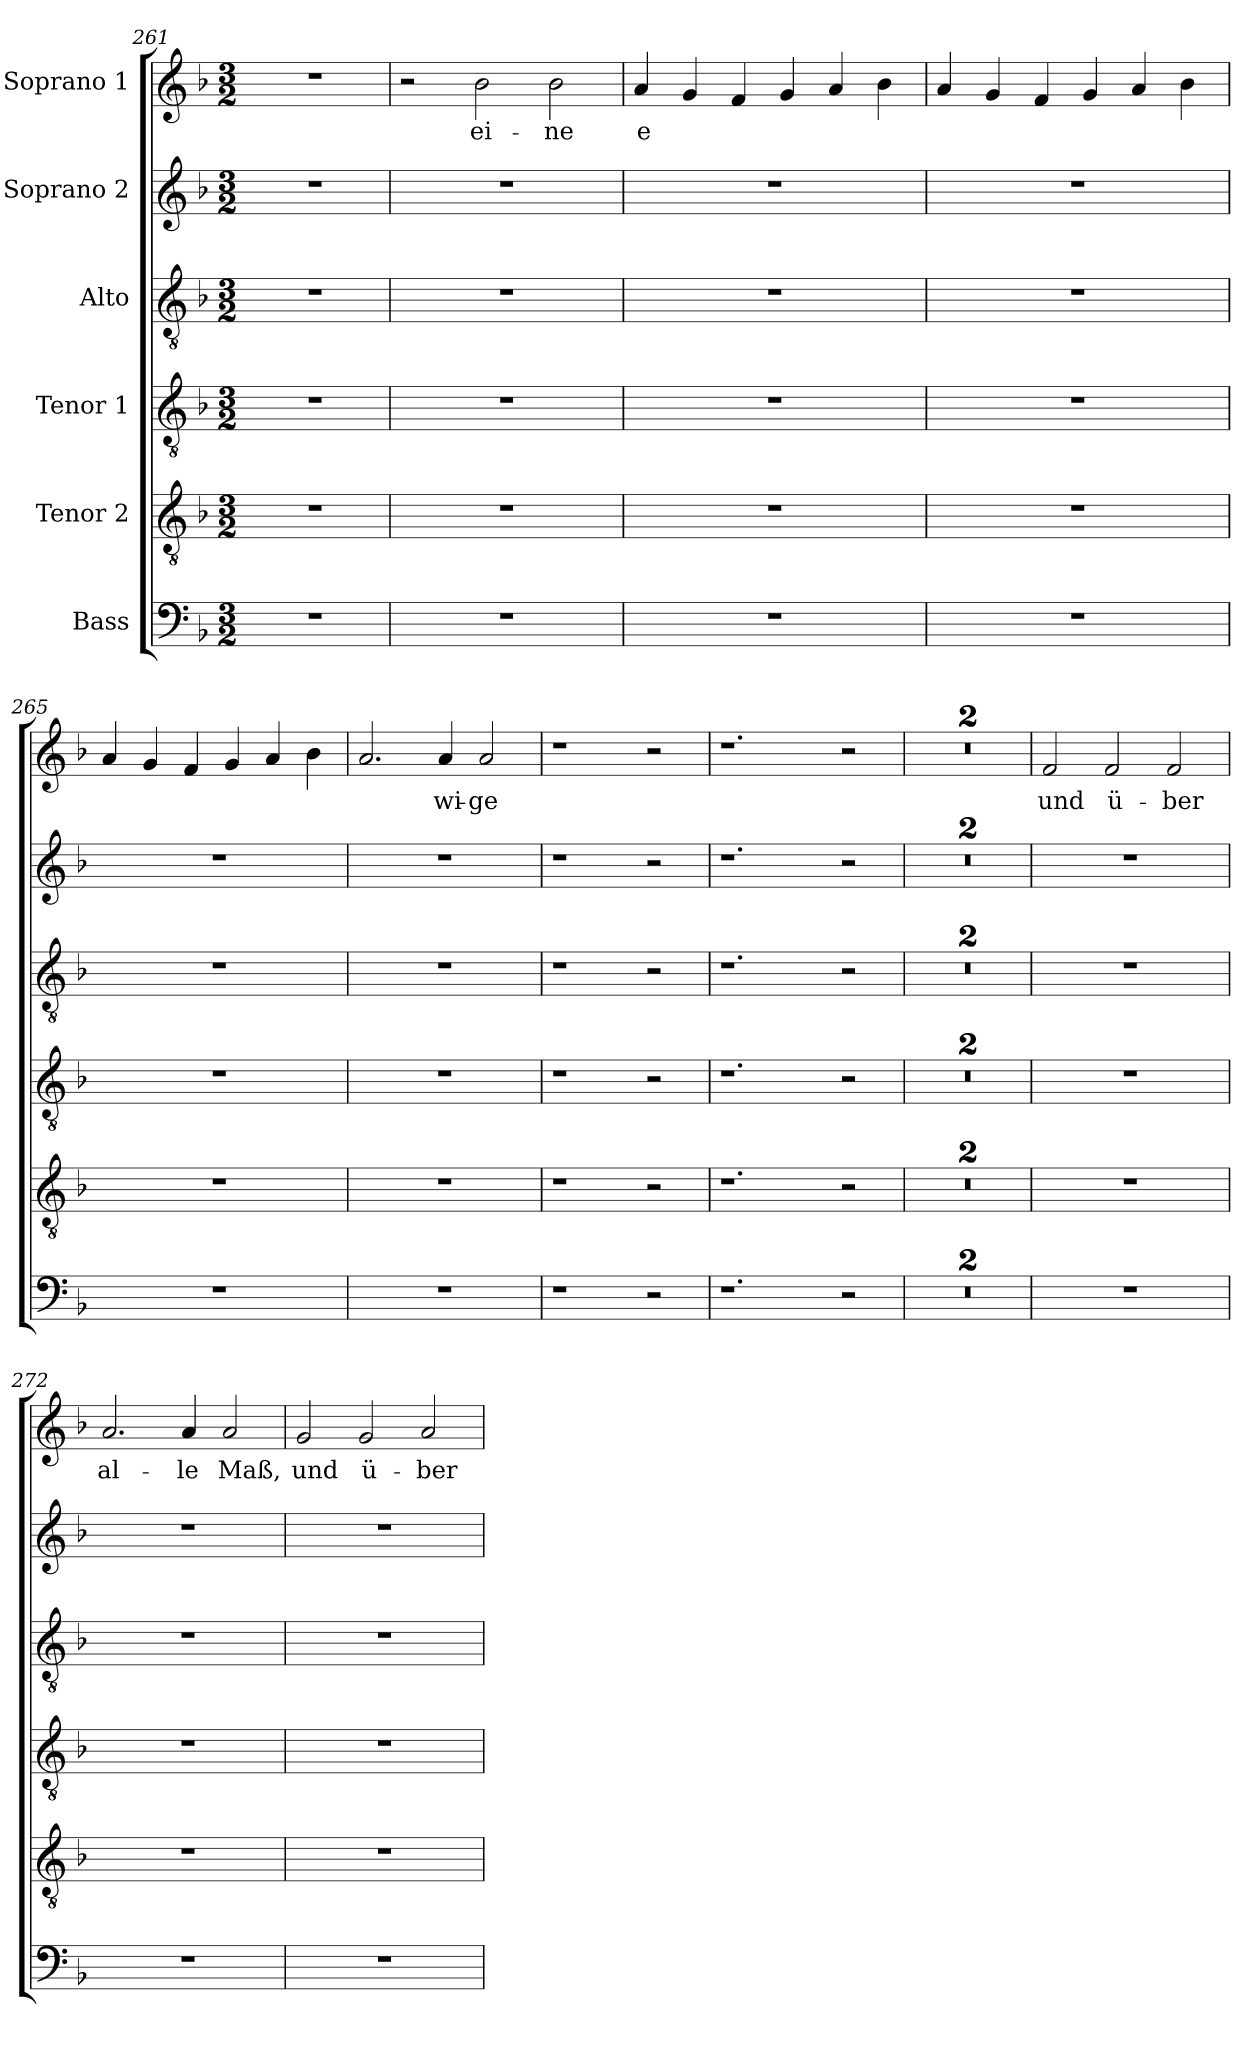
**kern	**kern	**kern	**kern	**kern	**kern	**text
*part6	*part5	*part4	*part3	*part2	*part1	*part1
*staff6	*staff5	*staff4	*staff3	*staff2	*staff1	*staff1
*I"Bass	*I"Tenor 2	*I"Tenor 1	*I"Alto	*I"Soprano 2	*I"Soprano 1	*
*clefF4	*clefGv2	*clefGv2	*clefGv2	*clefG2	*clefG2	*
*k[b-]	*k[b-]	*k[b-]	*k[b-]	*k[b-]	*k[b-]	*
*F:	*F:	*F:	*F:	*F:	*F:	*
*M3/2	*M3/2	*M3/2	*M3/2	*M3/2	*M3/2	*
=261	=261	=261	=261	=261	=261	=261
1.r	1.r	1.r	1.r	1.r	1.r	.
=262	=262	=262	=262	=262	=262	=262
1.r	1.r	1.r	1.r	1.r	2r	.
!	!	!	!	!	!	!LO:LY:b:cj
.	.	.	.	.	2b-\	ei-
!	!	!	!	!	!	!LO:LY:b:cj
.	.	.	.	.	2b-\	-ne
=263	=263	=263	=263	=263	=263	=263
!	!	!	!	!	!	!LO:LY:b:cj
1.r	1.r	1.r	1.r	1.r	4a/	e-
!	!	!	!	!	!	!LO:LY:b:cj
.	.	.	.	.	4g/	--
!	!	!	!	!	!	!LO:LY:b:cj
.	.	.	.	.	4f/	--
!	!	!	!	!	!	!LO:LY:b:cj
.	.	.	.	.	4g/	--
!	!	!	!	!	!	!LO:LY:b:cj
.	.	.	.	.	4a/	--
!	!	!	!	!	!	!LO:LY:b:cj
.	.	.	.	.	4b-\	--
=264	=264	=264	=264	=264	=264	=264
!	!	!	!	!	!	!LO:LY:b:cj
1.r	1.r	1.r	1.r	1.r	4a/	--
!	!	!	!	!	!	!LO:LY:b:cj
.	.	.	.	.	4g/	--
!	!	!	!	!	!	!LO:LY:b:cj
.	.	.	.	.	4f/	--
!	!	!	!	!	!	!LO:LY:b:cj
.	.	.	.	.	4g/	--
!	!	!	!	!	!	!LO:LY:b:cj
.	.	.	.	.	4a/	--
!	!	!	!	!	!	!LO:LY:b:cj
.	.	.	.	.	4b-\	--
!!LO:PB:g=z
=265	=265	=265	=265	=265	=265	=265
!	!	!	!	!	!	!LO:LY:b:cj
1.r	1.r	1.r	1.r	1.r	4a/	--
!	!	!	!	!	!	!LO:LY:b:cj
.	.	.	.	.	4g/	--
!	!	!	!	!	!	!LO:LY:b:cj
.	.	.	.	.	4f/	--
!	!	!	!	!	!	!LO:LY:b:cj
.	.	.	.	.	4g/	--
!	!	!	!	!	!	!LO:LY:b:cj
.	.	.	.	.	4a/	--
!	!	!	!	!	!	!LO:LY:b:cj
.	.	.	.	.	4b-\	--
=266	=266	=266	=266	=266	=266	=266
!	!	!	!	!	!	!LO:LY:b:cj
1.r	1.r	1.r	1.r	1.r	2.a/	--
!	!	!	!	!	!	!LO:LY:b:cj
.	.	.	.	.	4a/	-wi-
!	!	!	!	!	!	!LO:LY:b:cj
.	.	.	.	.	2a/	-ge
=267	=267	=267	=267	=267	=267	=267
1r	1r	1r	1r	1r	1r	.
2r	2r	2r	2r	2r	2r	.
=268	=268	=268	=268	=268	=268	=268
1.r	1.r	1.r	1.r	1.r	1.r	.
2r	2r	2r	2r	2r	2r	.
=269	=269	=269	=269	=269	=269	=269
1.r	1.r	1.r	1.r	1.r	1.r	.
=270	=270	=270	=270	=270	=270	=270
1.r	1.r	1.r	1.r	1.r	1.r	.
=271	=271	=271	=271	=271	=271	=271
!	!	!	!	!	!	!LO:LY:b:cj
1.r	1.r	1.r	1.r	1.r	2f/	und
!	!	!	!	!	!	!LO:LY:b:cj
.	.	.	.	.	2f/	ü-
!	!	!	!	!	!	!LO:LY:b:cj
.	.	.	.	.	2f/	-ber
=272	=272	=272	=272	=272	=272	=272
!	!	!	!	!	!	!LO:LY:b:cj
1.r	1.r	1.r	1.r	1.r	2.a/	al-
!	!	!	!	!	!	!LO:LY:b:cj
.	.	.	.	.	4a/	-le
!	!	!	!	!	!	!LO:LY:b:cj
.	.	.	.	.	2a/	Maß,
=273	=273	=273	=273	=273	=273	=273
!	!	!	!	!	!	!LO:LY:b:cj
1.r	1.r	1.r	1.r	1.r	2g/	und
!	!	!	!	!	!	!LO:LY:b:cj
.	.	.	.	.	2g/	ü-
!	!	!	!	!	!	!LO:LY:b:cj
.	.	.	.	.	2a/	-ber
=	=	=	=	=	=	=
*-	*-	*-	*-	*-	*-	*-
